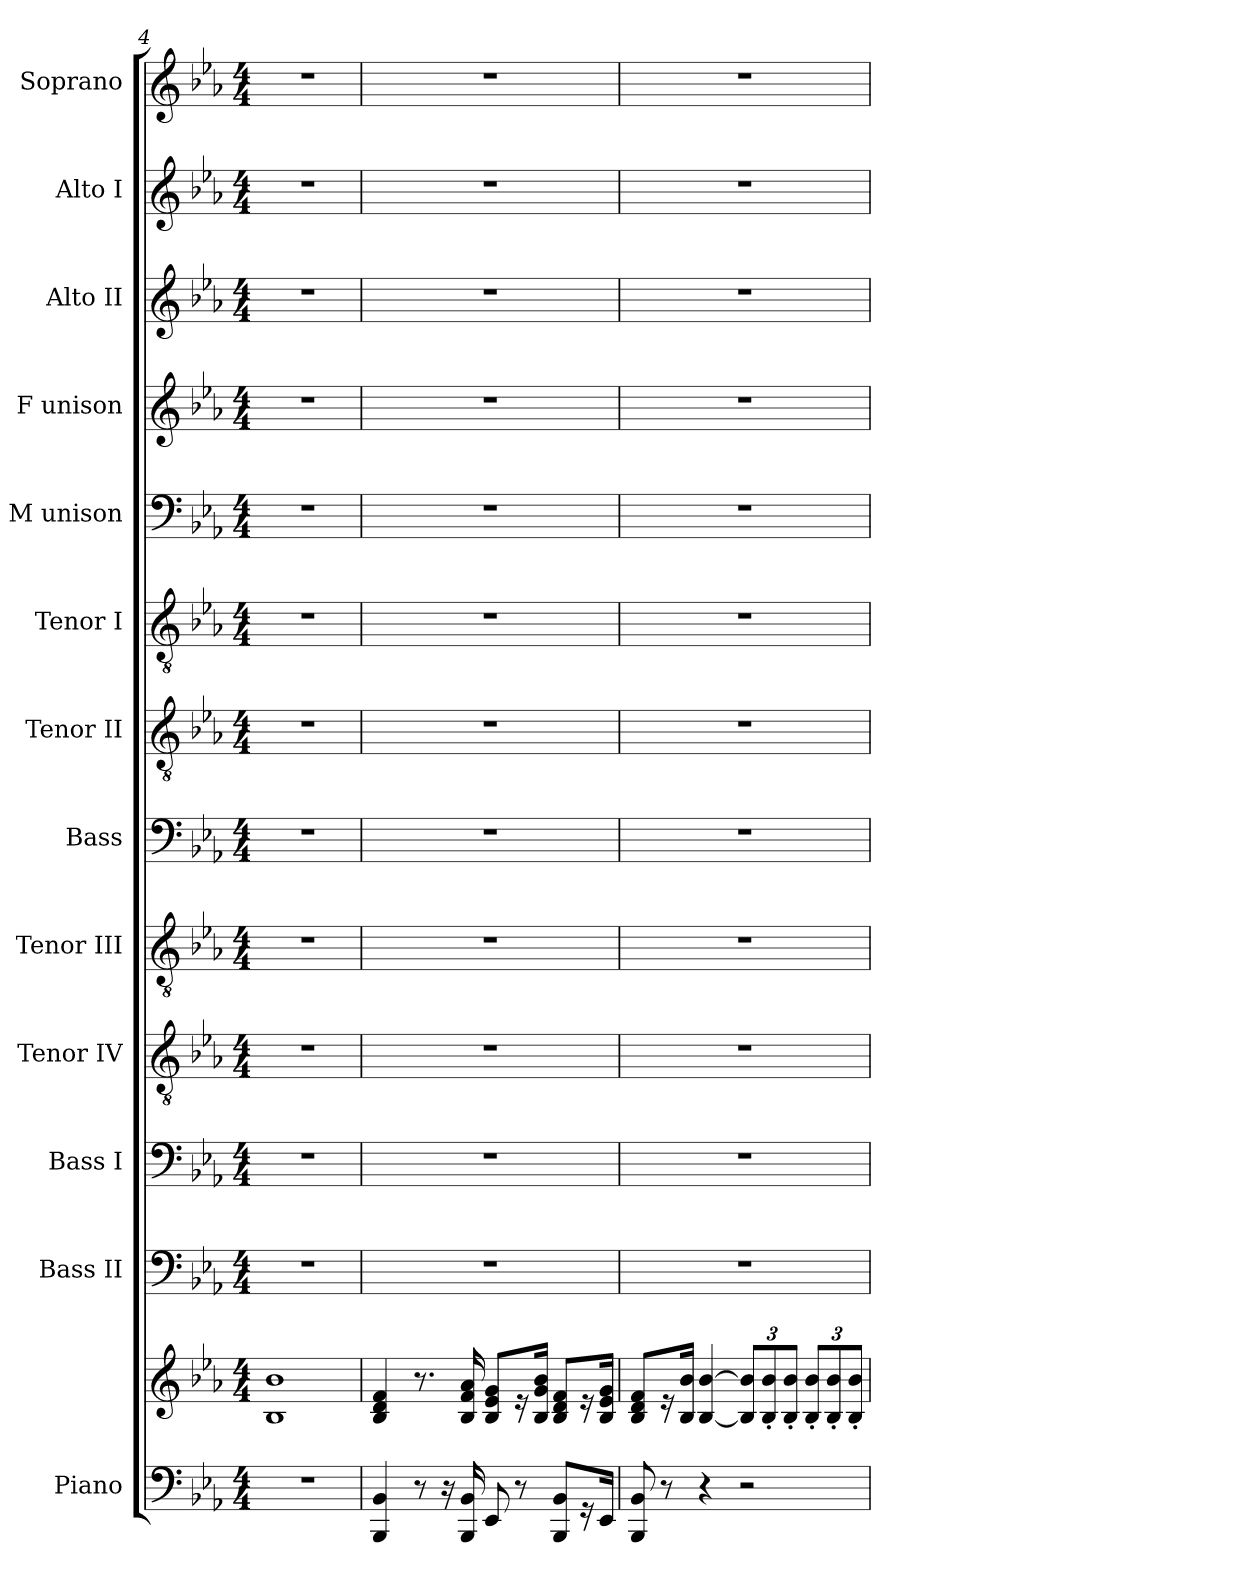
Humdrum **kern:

**kern	**kern	**kern	**kern	**kern	**kern	**kern	**kern	**kern	**kern	**kern	**kern	**kern	**kern
*part13	*part13	*part12	*part11	*part10	*part9	*part8	*part7	*part6	*part5	*part4	*part3	*part2	*part1
*staff14	*staff13	*staff12	*staff11	*staff10	*staff9	*staff8	*staff7	*staff6	*staff5	*staff4	*staff3	*staff2	*staff1
*I"Piano	*	*I"Bass II	*I"Bass I	*I"Tenor IV	*I"Tenor III	*I"Bass	*I"Tenor II	*I"Tenor I	*I"M unison	*I"F unison	*I"Alto II	*I"Alto I	*I"Soprano
*	*	*I'B.II	*I'B.I	*I'T.IV	*I'T.III	*I'B.	*I'T.II	*I'T.I	*I'M.u.	*I'F.u.	*I'A.II	*I'A.I	*I'S.
*clefF4	*clefG2	*clefF4	*clefF4	*clefGv2	*clefGv2	*clefF4	*clefGv2	*clefGv2	*clefF4	*clefG2	*clefG2	*clefG2	*clefG2
*k[b-e-a-]	*k[b-e-a-]	*k[b-e-a-]	*k[b-e-a-]	*k[b-e-a-]	*k[b-e-a-]	*k[b-e-a-]	*k[b-e-a-]	*k[b-e-a-]	*k[b-e-a-]	*k[b-e-a-]	*k[b-e-a-]	*k[b-e-a-]	*k[b-e-a-]
*M4/4	*M4/4	*M4/4	*M4/4	*M4/4	*M4/4	*M4/4	*M4/4	*M4/4	*M4/4	*M4/4	*M4/4	*M4/4	*M4/4
=4	=4	=4	=4	=4	=4	=4	=4	=4	=4	=4	=4	=4	=4
1r	1B- 1b-	1r	1r	1r	1r	1r	1r	1r	1r	1r	1r	1r	1r
!!LO:PB:g=z
=5	=5	=5	=5	=5	=5	=5	=5	=5	=5	=5	=5	=5	=5
4BBB-/ 4BB-/	4B-/ 4d/ 4f/	1r	1r	1r	1r	1r	1r	1r	1r	1r	1r	1r	1r
8r	8.r	.	.	.	.	.	.	.	.	.	.	.	.
16r	.	.	.	.	.	.	.	.	.	.	.	.	.
16BBB-/ 16BB-/	16B-/ 16f/ 16a-/	.	.	.	.	.	.	.	.	.	.	.	.
8EE-/	8B-/ 8e-/ 8g/L	.	.	.	.	.	.	.	.	.	.	.	.
8r	16r	.	.	.	.	.	.	.	.	.	.	.	.
.	16B-/ 16g/ 16b-/Jk	.	.	.	.	.	.	.	.	.	.	.	.
8BBB-/ 8BB-/L	8B-/ 8d/ 8f/L	.	.	.	.	.	.	.	.	.	.	.	.
16r	16r	.	.	.	.	.	.	.	.	.	.	.	.
16EE-/Jk	16B-/ 16e-/ 16g/Jk	.	.	.	.	.	.	.	.	.	.	.	.
=6	=6	=6	=6	=6	=6	=6	=6	=6	=6	=6	=6	=6	=6
8BBB-/ 8BB-/	8B-/ 8d/ 8f/L	1r	1r	1r	1r	1r	1r	1r	1r	1r	1r	1r	1r
8r	16r	.	.	.	.	.	.	.	.	.	.	.	.
.	16B-/ 16b-/Jk	.	.	.	.	.	.	.	.	.	.	.	.
4r	[4B-/ [4b-/	.	.	.	.	.	.	.	.	.	.	.	.
*	*Xbrackettup	*	*	*	*	*	*	*	*	*	*	*	*
2r	12B-/] 12b-/]L	.	.	.	.	.	.	.	.	.	.	.	.
.	12B-/' 12b-/'	.	.	.	.	.	.	.	.	.	.	.	.
.	12B-/' 12b-/'J	.	.	.	.	.	.	.	.	.	.	.	.
.	12B-/' 12b-/'L	.	.	.	.	.	.	.	.	.	.	.	.
.	12B-/' 12b-/'	.	.	.	.	.	.	.	.	.	.	.	.
.	12B-/' 12b-/'J	.	.	.	.	.	.	.	.	.	.	.	.
=	=	=	=	=	=	=	=	=	=	=	=	=	=
*-	*-	*-	*-	*-	*-	*-	*-	*-	*-	*-	*-	*-	*-
